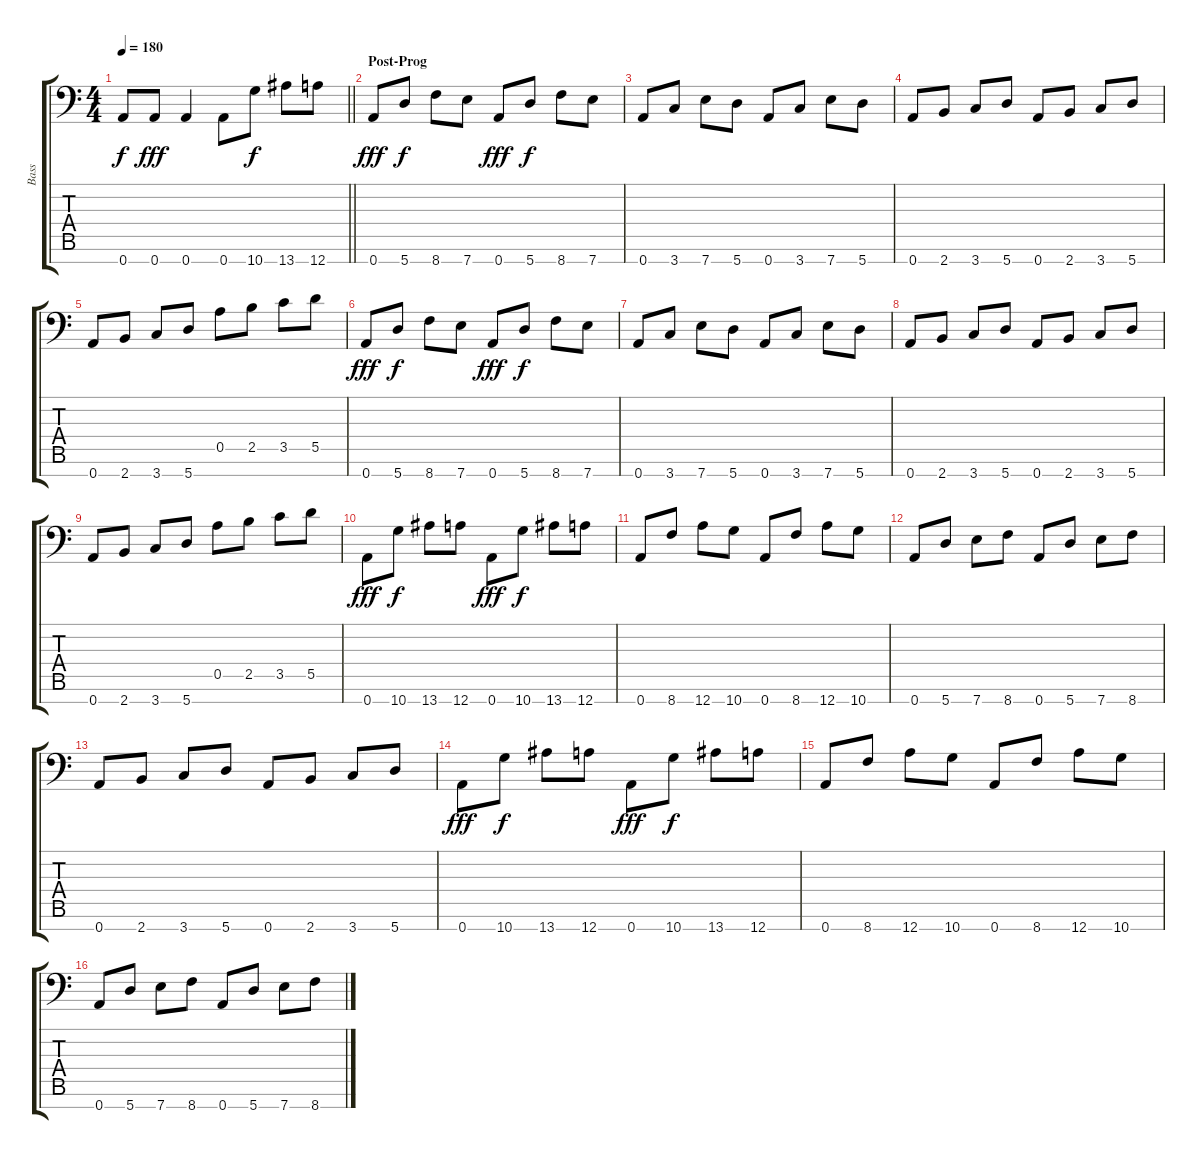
\track ("Bass" "Bass") {instrument electricbasspick}
\staff {score tabs}
\tuning (E4 B3 G3 D3 A2 E2 A1) {hide}
\ts (4 4)
\tempo 180
\clef f4
\barLineRight lightlight
\ks c
0.7{t}.8{dy f} 0.7.8{dy fff} 0.7.4 0.7.8 10.7.8{dy f} 13.7.8 12.7.8 |
\section ("" "Post-Prog")
0.7.8{dy fff} 5.7.8{dy f} 8.7.8 7.7.8 0.7.8{dy fff} 5.7.8{dy f} 8.7.8 7.7.8 |
0.7.8 3.7.8 7.7.8 5.7.8 0.7.8 3.7.8 7.7.8 5.7.8 |
0.7.8 2.7.8 3.7.8 5.7.8 0.7.8 2.7.8 3.7.8 5.7.8 |
0.7.8 2.7.8 3.7.8 5.7.8 0.5.8 2.5.8 3.5.8 5.5.8 |
0.7.8{dy fff} 5.7.8{dy f} 8.7.8 7.7.8 0.7.8{dy fff} 5.7.8{dy f} 8.7.8 7.7.8 |
0.7.8 3.7.8 7.7.8 5.7.8 0.7.8 3.7.8 7.7.8 5.7.8 |
0.7.8 2.7.8 3.7.8 5.7.8 0.7.8 2.7.8 3.7.8 5.7.8 |
0.7.8 2.7.8 3.7.8 5.7.8 0.5.8 2.5.8 3.5.8 5.5.8 |
0.7.8{dy fff} 10.7.8{dy f} 13.7.8 12.7.8 0.7.8{dy fff} 10.7.8{dy f} 13.7.8 12.7.8 |
0.7.8 8.7.8 12.7.8 10.7.8 0.7.8 8.7.8 12.7.8 10.7.8 |
0.7.8 5.7.8 7.7.8 8.7.8 0.7.8 5.7.8 7.7.8 8.7.8 |
0.7.8 2.7.8 3.7.8 5.7.8 0.7.8 2.7.8 3.7.8 5.7.8 |
0.7.8{dy fff} 10.7.8{dy f} 13.7.8 12.7.8 0.7.8{dy fff} 10.7.8{dy f} 13.7.8 12.7.8 |
0.7.8 8.7.8 12.7.8 10.7.8 0.7.8 8.7.8 12.7.8 10.7.8 |
0.7.8 5.7.8 7.7.8 8.7.8 0.7.8 5.7.8 7.7.8 8.7.8
